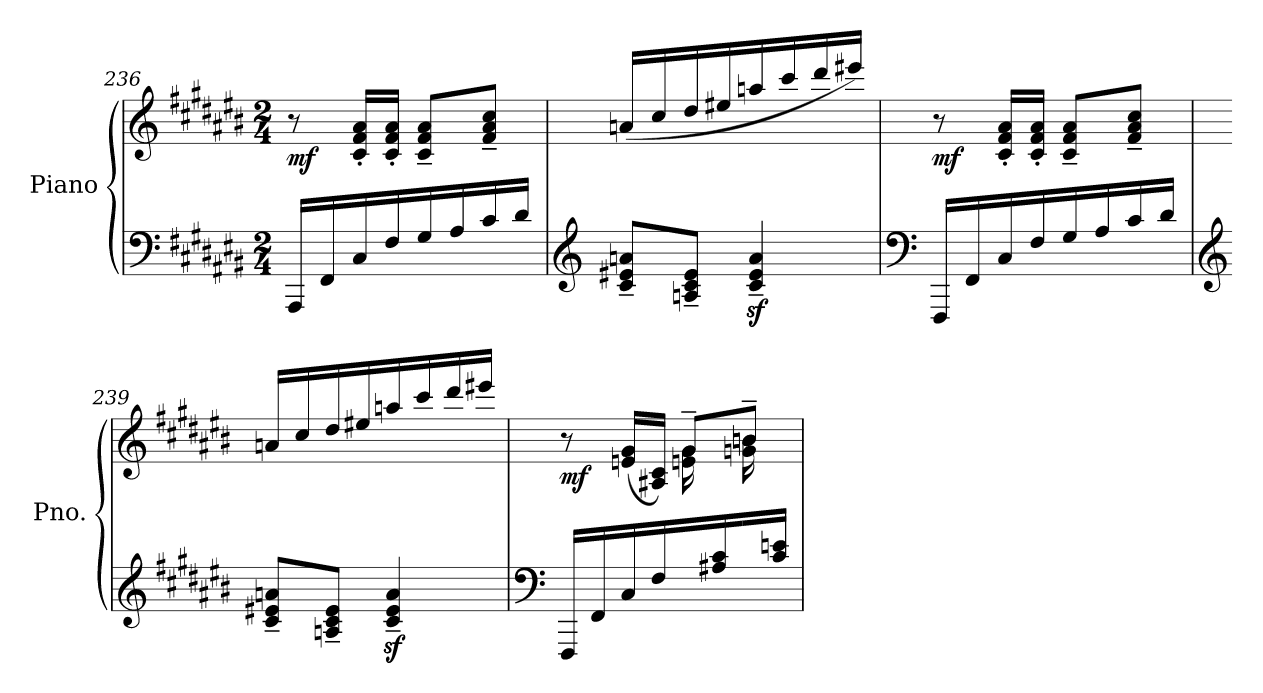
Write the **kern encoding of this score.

**kern	**kern	**dynam
*part1	*part1	*part1
*staff2	*staff1	*staff1/2
*I"Piano	*	*
*I'Pno.	*	*
*clefF4	*clefG2	*
*k[f#c#g#d#a#e#b#]	*k[f#c#g#d#a#e#b#]	*
*M2/4	*M2/4	*
=236	=236	=236
!	!	!LO:DY:b
16AAA#/LL	8r	mf
16FF#/	.	.
16C#/	16c#/'> 16f#/'> 16a#/'>LL	.
16F#/	16c#/'> 16f#/'> 16a#/'>JJ	.
16G#/	8c#/~> 8f#/~> 8a#/~>L	.
16A#/	.	.
16c#/	8f#/~> 8a#/~> 8cc#/~>J	.
16d#/JJ	.	.
!!LO:LB:g=z
=237	=237	=237
*clefG2	*	*
8c#/~ 8e#X/~ 8an/~L	(<16an/LL	.
.	16cc#/	.
8An/~ 8c#/~ 8e#/~J	16dd#/	.
.	16ee#X/	.
4c#/z>~ 4e#/z>~ 4a/z>~	16aan/	.
.	16ccc#/	.
.	16ddd#/	.
.	16eee#X/JJ)	.
=238	=238	=238
*clefF4	*	*
!	!	!LO:DY:b
(>16FFF#/LL	8r	mf
16FF#/	.	.
16C#/	16c#/'> 16f#/'> 16a#/'>LL	.
16F#/	16c#/'> 16f#/'> 16a#/'>JJ	.
16G#/	8c#/~> 8f#/~> 8a#/~>L	.
16A#/	.	.
16c#/	8f#/~> 8a#/~> 8cc#/~>J	.
16d#/JJ	.	.
=239	=239	=239
*clefG2	*	*
8c#/~ 8e#X/~ 8an/~L	16an/LL	.
.	16cc#/	.
8An/~ 8c#/~ 8e#/~J	16dd#/	.
.	16ee#X/	.
4c#/z>~ 4e#/z>~ 4a/z>~	16aan/	.
.	16ccc#/	.
.	16ddd#/	.
.	16eee#X/JJ)	.
=240	=240	=240
*clefF4	*	*
*	*^	*
!	!	!	!LO:DY:b
16FFF#/LL	8r	4ryy	mf
16FF#/	.	.	.
16C#/	(<16en/ 16g#/LL	.	.
16F#/JJ	16A#X/ 16c#/JJ)	.	.
16ryy	8g#~>/L	16en\ 16g#\LL	.
16A#X/ 16c#/	.	16ryy	.
16ryy	8bn~>/J	16gn\ 16bn\	.
16c#/ 16en/JJ	.	16ryy	.
*	*v	*v	*
=	=	=
*-	*-	*-
